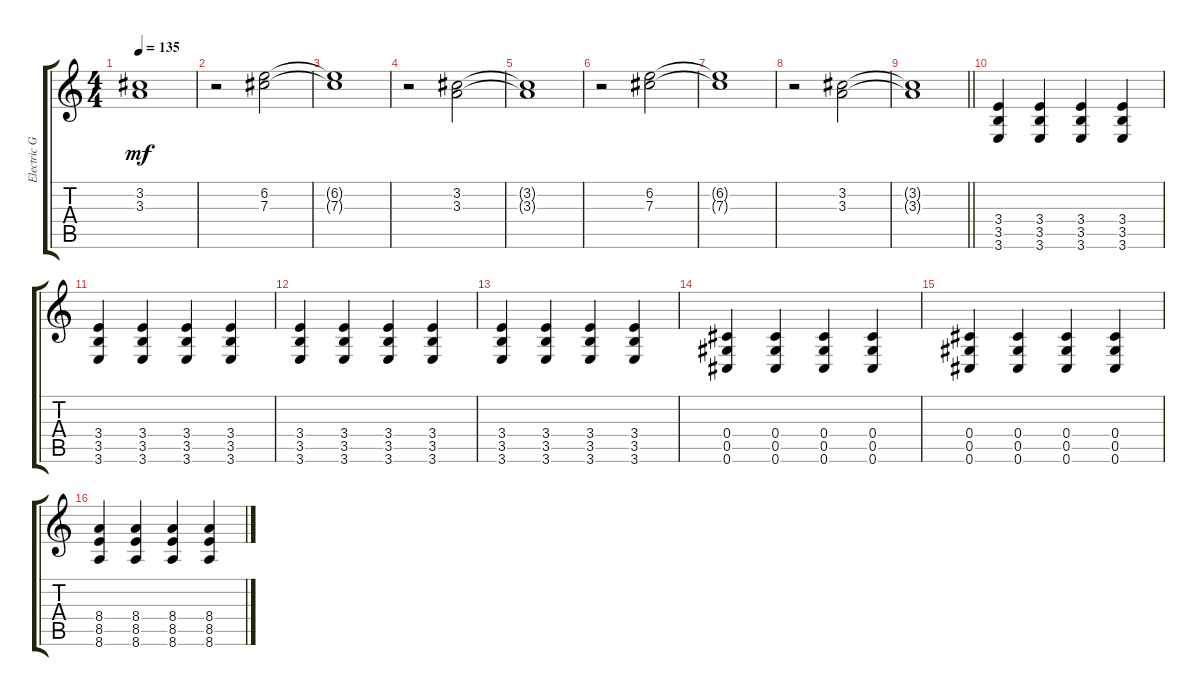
\track ("Electric Guitar" "Electric G") {instrument overdrivenguitar}
\staff {score tabs}
\tuning (Eb4 Bb3 Gb3 Db3 Ab2 Db2) {hide}
\ts (4 4)
\tempo 135
\clef g2
\ks c
(3.2{t} 3.3{t}).1{dy mf} |
r.2 (6.2 7.3).2 |
(6.2{t} 7.3{t}).1 |
r.2 (3.2 3.3).2 |
(3.2{t} 3.3{t}).1 |
r.2 (6.2 7.3).2 |
(6.2{t} 7.3{t}).1 |
r.2 (3.2 3.3).2 |
\barLineRight lightlight
(3.2{t} 3.3{t}).1 |
(3.4 3.5 3.6).4 (3.4 3.5 3.6).4 (3.4 3.5 3.6).4 (3.4 3.5 3.6).4 |
(3.4 3.5 3.6).4 (3.4 3.5 3.6).4 (3.4 3.5 3.6).4 (3.4 3.5 3.6).4 |
(3.4 3.5 3.6).4 (3.4 3.5 3.6).4 (3.4 3.5 3.6).4 (3.4 3.5 3.6).4 |
(3.4 3.5 3.6).4 (3.4 3.5 3.6).4 (3.4 3.5 3.6).4 (3.4 3.5 3.6).4 |
(0.4 0.5 0.6).4 (0.4 0.5 0.6).4 (0.4 0.5 0.6).4 (0.4 0.5 0.6).4 |
(0.4 0.5 0.6).4 (0.4 0.5 0.6).4 (0.4 0.5 0.6).4 (0.4 0.5 0.6).4 |
(8.4 8.5 8.6).4 (8.4 8.5 8.6).4 (8.4 8.5 8.6).4 (8.4 8.5 8.6).4
